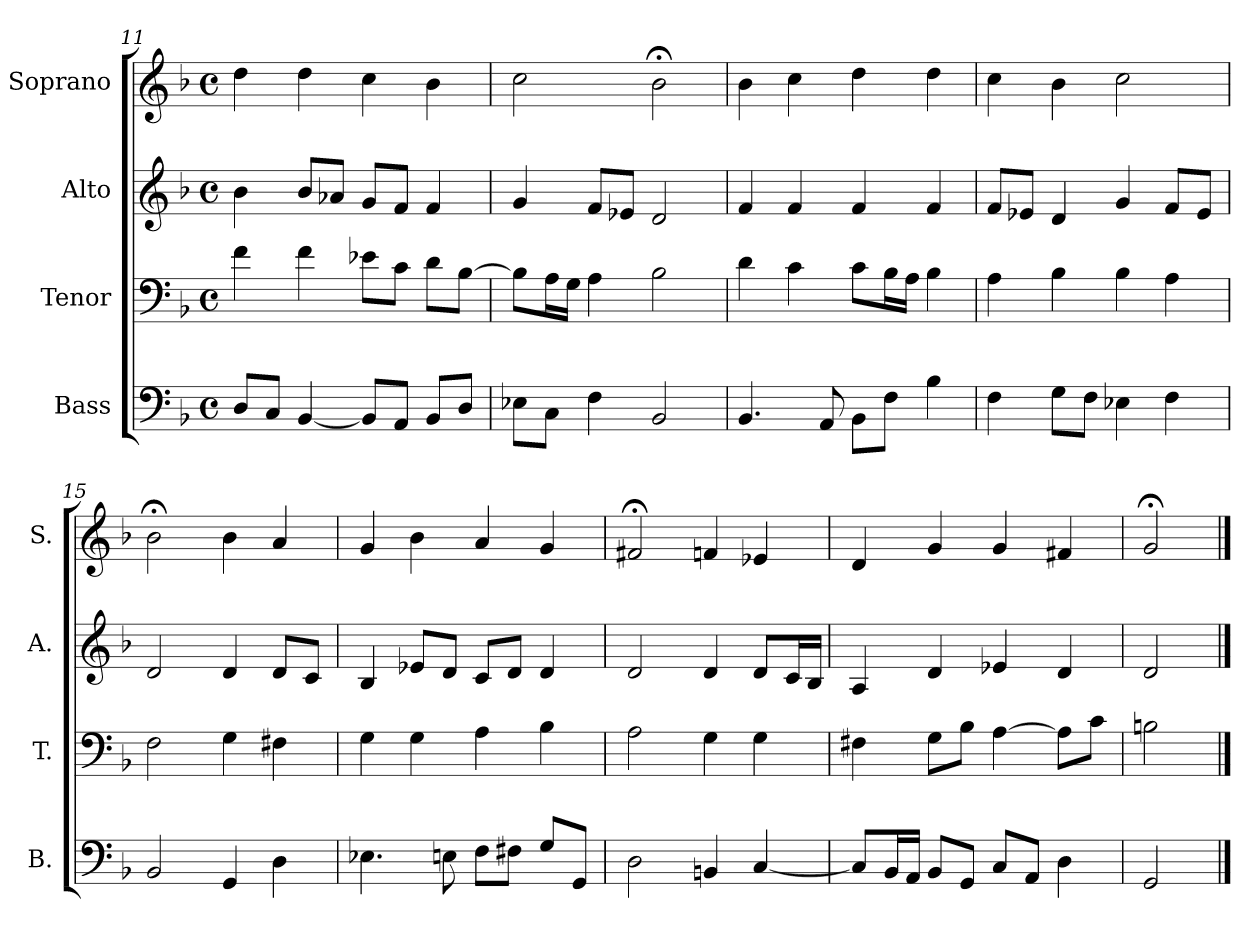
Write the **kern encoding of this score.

**kern	**kern	**kern	**kern
*part4	*part3	*part2	*part1
*staff4	*staff3	*staff2	*staff1
*I"Bass	*I"Tenor	*I"Alto	*I"Soprano
*I'B.	*I'T.	*I'A.	*I'S.
*clefF4	*clefF4	*clefG2	*clefG2
*k[b-]	*k[b-]	*k[b-]	*k[b-]
*d:	*d:	*d:	*d:
*M4/4	*M4/4	*M4/4	*M4/4
*met(c)	*met(c)	*met(c)	*met(c)
=11	=11	=11	=11
8D/L	4f\	4b-\	4dd\
8C/J	.	.	.
[4BB-/	4f\	8b-/L	4dd\
.	.	8a-X/J	.
8BB-/L]	8e-X\L	8g/L	4cc\
8AA/J	8c\J	8f/J	.
8BB-/L	8d\L	4f/	4b-\
8D/J	[8B-\J	.	.
=12	=12	=12	=12
8E-X\L	8B-\L]	4g/	2cc\
8C\J	16A\L	.	.
.	16G\JJ	.	.
4F\	4A\	8f/L	.
.	.	8e-X/J	.
2BB-/	2B-\	2d/	2b-;<\
!!LO:PB:g=z
=13	=13	=13	=13
4.BB-/	4d\	4f/	4b-\
.	4c\	4f/	4cc\
8AA/	.	.	.
8BB-\L	8c\L	4f/	4dd\
8F\J	16B-\L	.	.
.	16A\JJ	.	.
4B-\	4B-\	4f/	4dd\
=14	=14	=14	=14
4F\	4A\	8f/L	4cc\
.	.	8e-X/J	.
8G\L	4B-\	4d/	4b-\
8F\J	.	.	.
4E-X\	4B-\	4g/	2cc\
4F\	4A\	8f/L	.
.	.	8e-/J	.
=15	=15	=15	=15
2BB-/	2F\	2d/	2b-;<\
4GG/	4G\	4d/	4b-\
4D\	4F#X\	8d/L	4a/
.	.	8c/J	.
!!LO:LB:g=z
=16	=16	=16	=16
4.E-X\	4G\	4B-/	4g/
.	4G\	8e-X/L	4b-\
8En\	.	8d/J	.
8F\L	4A\	8c/L	4a/
8F#X\J	.	8d/J	.
8G/L	4B-\	4d/	4g/
8GG/J	.	.	.
=17	=17	=17	=17
2D\	2A\	2d/	2f#X;</
4BBn/	4G\	4d/	4fn/
[4C/	4G\	8d/L	4e-X/
.	.	16c/L	.
.	.	16B-/JJ	.
=18	=18	=18	=18
8C/L]	4F#X\	4A/	4d/
16BB-/L	.	.	.
16AA/JJ	.	.	.
8BB-/L	8G\L	4d/	4g/
8GG/J	8B-\J	.	.
8C/L	[4A\	4e-X/	4g/
8AA/J	.	.	.
4D\	8A\L]	4d/	4f#X/
.	8c\J	.	.
=19	=19	=19	=19
2GG/	2Bn\	2d/	2g;</
==	==	==	==
*-	*-	*-	*-
